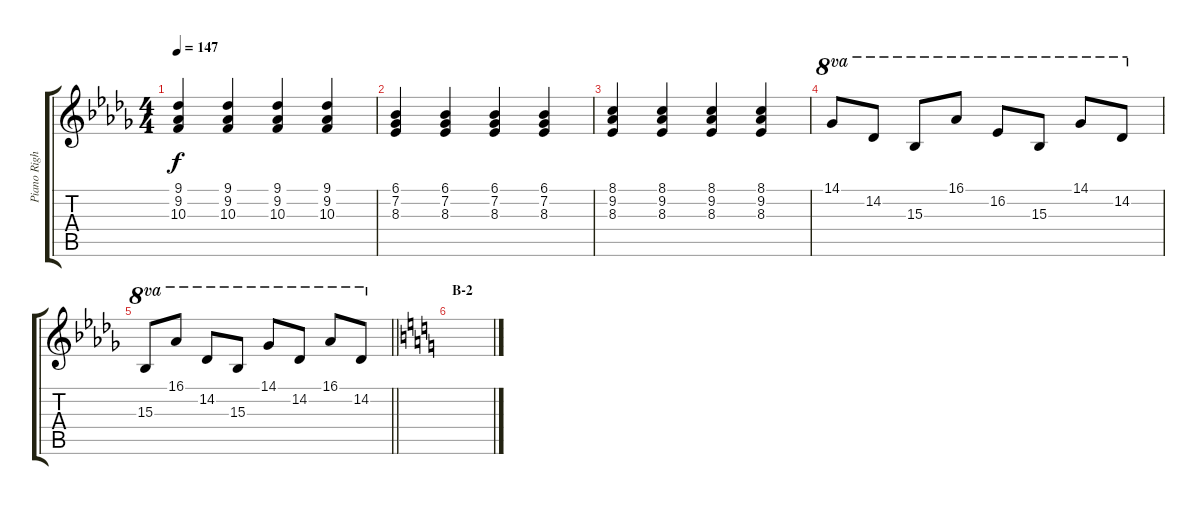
\track ("Piano Right (Kotobuki Tsumugi)" "Piano Righ") {instrument acousticgrandpiano}
\staff {score tabs}
\tuning (E4 B3 G3 D3 A2 E2) {hide}
\ts (4 4)
\tempo 147
\clef g2
\ks db
(9.1 9.2 10.3).4{dy f} (9.1 9.2 10.3).4 (9.1 9.2 10.3).4 (9.1 9.2 10.3).4 |
(6.1 7.2 8.3).4 (6.1 7.2 8.3).4 (6.1 7.2 8.3).4 (6.1 7.2 8.3).4 |
(8.1 9.2 8.3).4 (8.1 9.2 8.3).4 (8.1 9.2 8.3).4 (8.1 9.2 8.3).4 |
14.1.8{ot 8va} 14.2.8{ot 8va} 15.3.8{ot 8va} 16.1.8{ot 8va} 16.2.8{ot 8va} 15.3.8{ot 8va} 14.1.8{ot 8va} 14.2.8{ot 8va} |
\barLineRight lightlight
15.3.8{ot 8va} 16.1.8{ot 8va} 14.2.8{ot 8va} 15.3.8{ot 8va} 14.1.8{ot 8va} 14.2.8{ot 8va} 16.1.8{ot 8va} 14.2.8{ot 8va} |
\section ("" "B-2")
\ks c
